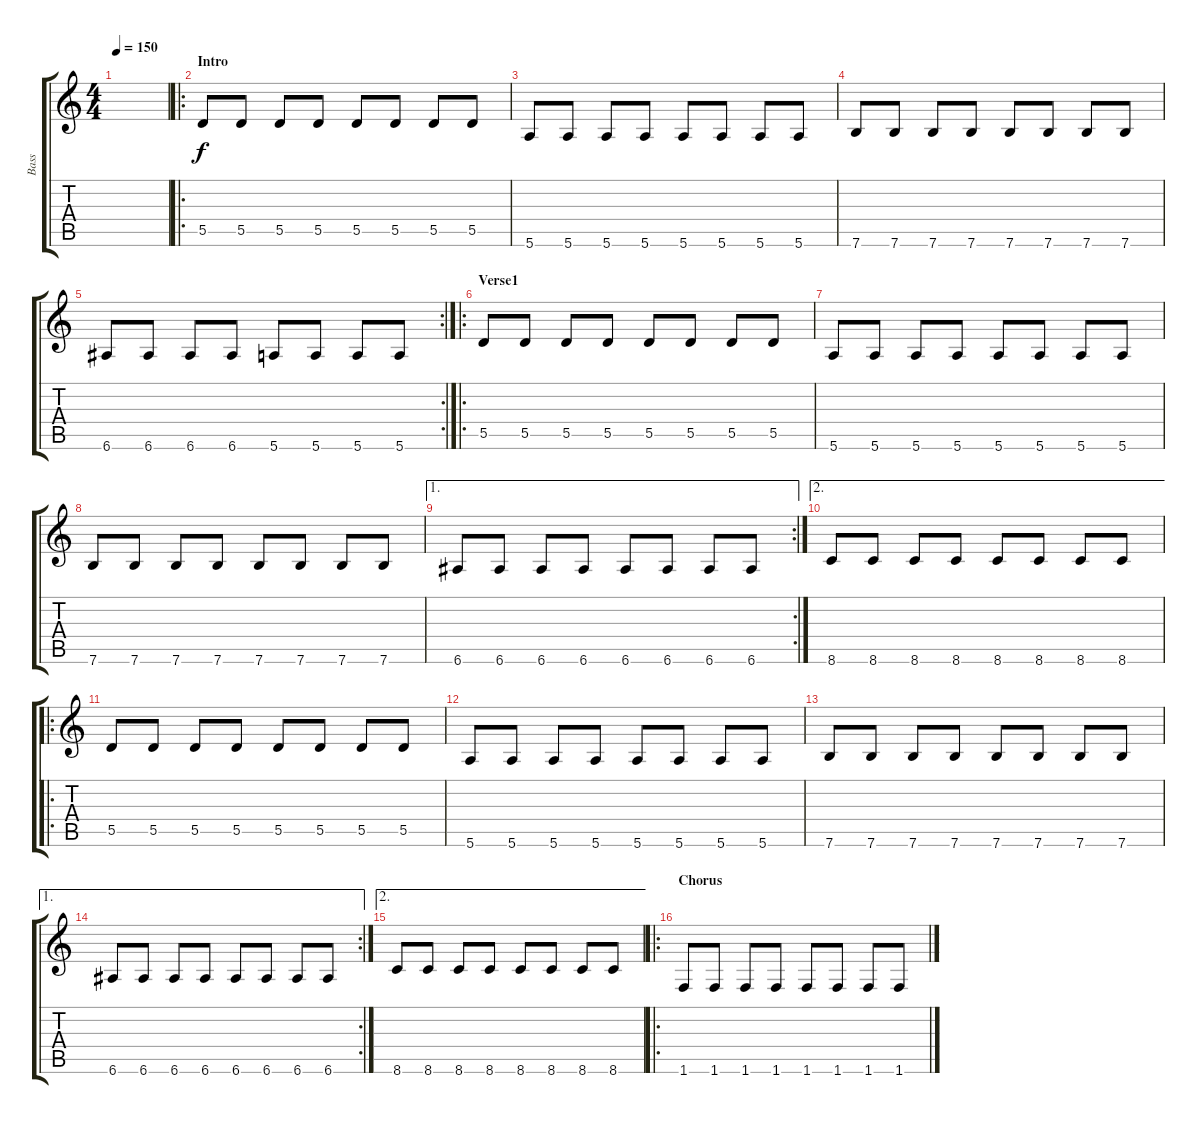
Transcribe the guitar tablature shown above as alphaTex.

\track ("Bass" "Bass") {instrument electricbasspick}
\staff {score tabs}
\tuning (E4 B3 G3 D3 A2 E2) {hide}
\ts (4 4)
\tempo 150
\clef g2
\ks c
|
\ro
\section ("" "Intro")
5.5.8 5.5.8 5.5.8 5.5.8 5.5.8 5.5.8 5.5.8 5.5.8 |
5.6.8 5.6.8 5.6.8 5.6.8 5.6.8 5.6.8 5.6.8 5.6.8 |
7.6.8 7.6.8 7.6.8 7.6.8 7.6.8 7.6.8 7.6.8 7.6.8 |
\rc 2
6.6.8 6.6.8 6.6.8 6.6.8 5.6.8 5.6.8 5.6.8 5.6.8 |
\ro
\section ("" "Verse1")
5.5.8 5.5.8 5.5.8 5.5.8 5.5.8 5.5.8 5.5.8 5.5.8 |
5.6.8 5.6.8 5.6.8 5.6.8 5.6.8 5.6.8 5.6.8 5.6.8 |
7.6.8 7.6.8 7.6.8 7.6.8 7.6.8 7.6.8 7.6.8 7.6.8 |
\ae 1
\rc 2
6.6.8 6.6.8 6.6.8 6.6.8 6.6.8 6.6.8 6.6.8 6.6.8 |
\ae 2
8.6.8 8.6.8 8.6.8 8.6.8 8.6.8 8.6.8 8.6.8 8.6.8 |
\ro
5.5.8 5.5.8 5.5.8 5.5.8 5.5.8 5.5.8 5.5.8 5.5.8 |
5.6.8 5.6.8 5.6.8 5.6.8 5.6.8 5.6.8 5.6.8 5.6.8 |
7.6.8 7.6.8 7.6.8 7.6.8 7.6.8 7.6.8 7.6.8 7.6.8 |
\ae 1
\rc 2
6.6.8 6.6.8 6.6.8 6.6.8 6.6.8 6.6.8 6.6.8 6.6.8 |
\ae 2
8.6.8 8.6.8 8.6.8 8.6.8 8.6.8 8.6.8 8.6.8 8.6.8 |
\ro
\section ("" "Chorus")
1.6.8 1.6.8 1.6.8 1.6.8 1.6.8 1.6.8 1.6.8 1.6.8
